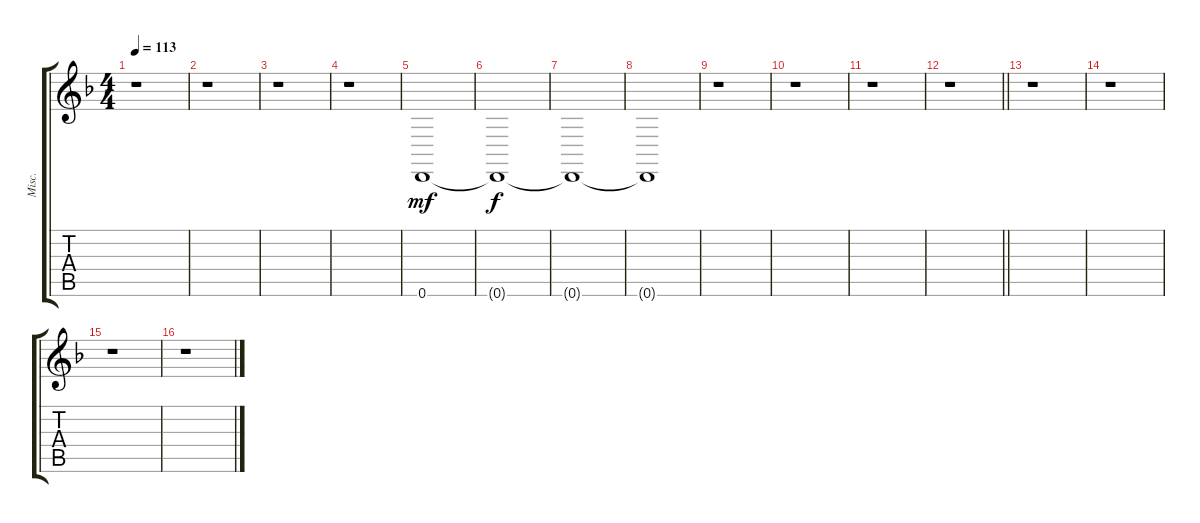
\track ("Misc." "Misc.") {instrument lead2sawtooth}
\staff {score tabs}
\tuning (E4 B3 G3 D3 A2 D2) {hide}
\ts (4 4)
\tempo 113
\clef g2
\ks dminor
r.1{dy mf} |
r.1 |
r.1 |
r.1 |
0.6.1{volume 16} |
0.6{t}.1{dy f} |
0.6{t}.1 |
0.6{t}.1 |
r.1 |
r.1 |
r.1 |
\barLineRight lightlight
r.1 |
\section ("" "")
r.1 |
r.1 |
r.1 |
r.1
